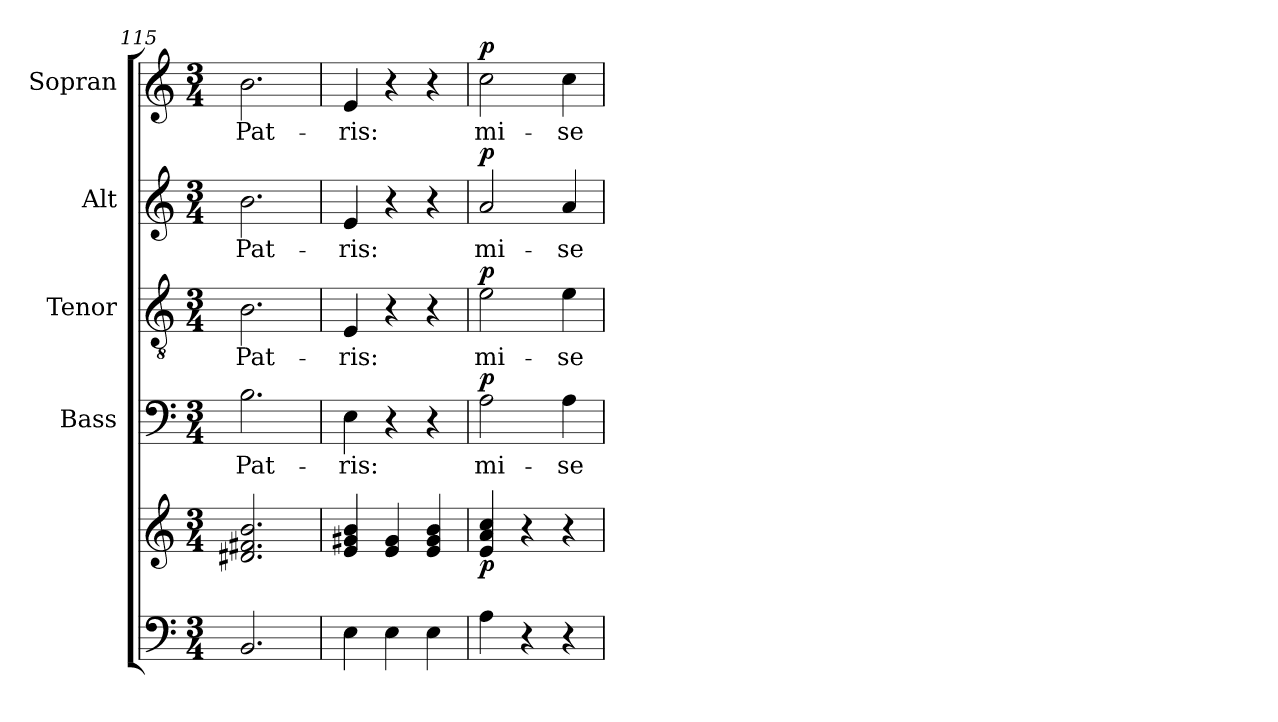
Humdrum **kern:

**kern	**kern	**dynam	**kern	**text	**dynam	**kern	**text	**dynam	**kern	**text	**dynam	**kern	**text	**dynam
*part5	*part5	*part5	*part4	*part4	*part4	*part3	*part3	*part3	*part2	*part2	*part2	*part1	*part1	*part1
*staff6	*staff5	*staff5/6	*staff4	*staff4	*staff4	*staff3	*staff3	*staff3	*staff2	*staff2	*staff2	*staff1	*staff1	*staff1
*	*	*	*I"Bass	*	*	*I"Tenor	*	*	*I"Alt	*	*	*I"Sopran	*	*
*	*	*	*I'B.	*	*	*I'T.	*	*	*I'A.	*	*	*I'S.	*	*
*clefF4	*clefG2	*	*clefF4	*	*	*clefGv2	*	*	*clefG2	*	*	*clefG2	*	*
*k[]	*k[]	*	*k[]	*	*	*k[]	*	*	*k[]	*	*	*k[]	*	*
*C:	*C:	*	*C:	*	*	*C:	*	*	*C:	*	*	*C:	*	*
*M3/4	*M3/4	*	*M3/4	*	*	*M3/4	*	*	*M3/4	*	*	*M3/4	*	*
=115	=115	=115	=115	=115	=115	=115	=115	=115	=115	=115	=115	=115	=115	=115
!	!	!	!	!LO:LY:b	!	!	!LO:LY:b	!	!	!LO:LY:b	!	!	!LO:LY:b	!
2.BB/	2.d#X/ 2.f#X/ 2.b/	.	2.B\	Pat-	.	2.B\	Pat-	.	2.b\	Pat-	.	2.b\	Pat-	.
=116	=116	=116	=116	=116	=116	=116	=116	=116	=116	=116	=116	=116	=116	=116
!	!	!	!	!LO:LY:b	!	!	!LO:LY:b	!	!	!LO:LY:b	!	!	!LO:LY:b	!
4E\	4e/ 4g#X/ 4b/	.	4E\	-ris:	.	4E/	-ris:	.	4e/	-ris:	.	4e/	-ris:	.
4E\	4e/ 4g#/	.	4r	.	.	4r	.	.	4r	.	.	4r	.	.
4E\	4e/ 4g#/ 4b/	.	4r	.	.	4r	.	.	4r	.	.	4r	.	.
=117	=117	=117	=117	=117	=117	=117	=117	=117	=117	=117	=117	=117	=117	=117
!	!	!LO:DY:b	!	!LO:LY:b	!LO:DY:a	!	!LO:LY:b	!LO:DY:a	!	!LO:LY:b	!LO:DY:a	!	!LO:LY:b	!LO:DY:a
4A\	4e/ 4a/ 4cc/	p	2A\	mi-	p	2e\	mi-	p	2a/	mi-	p	2cc\	mi-	p
4r	4r	.	.	.	.	.	.	.	.	.	.	.	.	.
!	!	!	!	!LO:LY:b	!	!	!LO:LY:b	!	!	!LO:LY:b	!	!	!LO:LY:b	!
4r	4r	.	4A\	-se-	.	4e\	-se-	.	4a/	-se-	.	4cc\	-se-	.
=	=	=	=	=	=	=	=	=	=	=	=	=	=	=
*-	*-	*-	*-	*-	*-	*-	*-	*-	*-	*-	*-	*-	*-	*-
